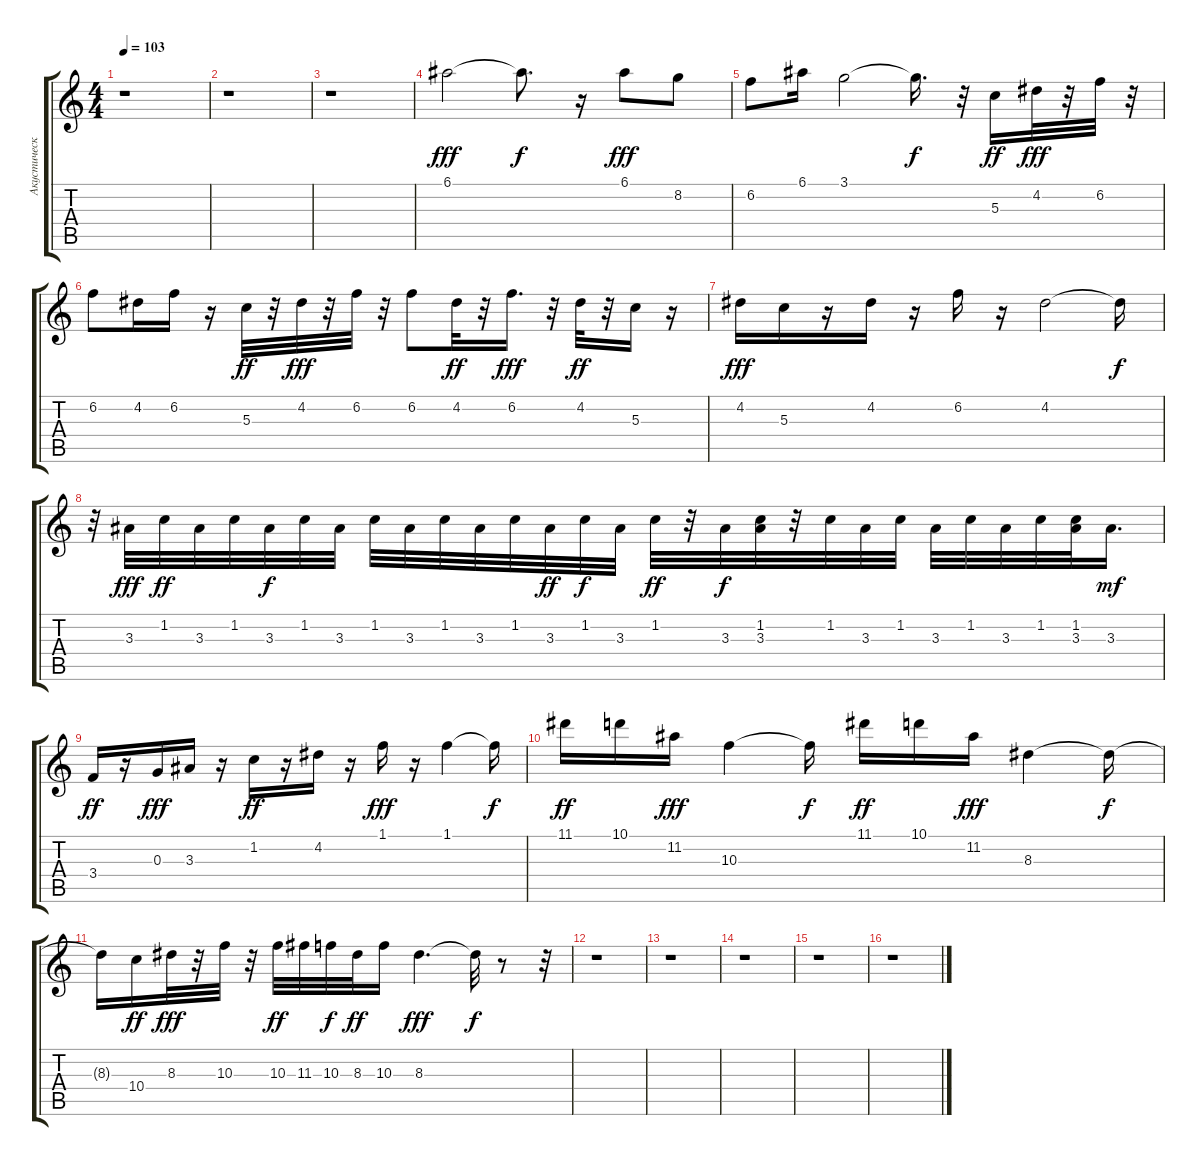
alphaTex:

\track ("Акустический Гранд Роял" "Акустическ") {instrument distortionguitar}
\staff {score tabs}
\tuning (E4 B3 G3 D3 A2 E2) {hide}
\ts (4 4)
\tempo 103
\clef g2
\ks c
r.1{dy f} |
r.1 |
r.1 |
6.1.2{dy fff} 6.1{t}.8{d dy f} r.16 6.1.8{dy fff} 8.2.8 |
6.2.8 6.1.16 3.1.2 3.1{t}.16{d dy f} r.32 5.3.16{dy ff} 4.2.32{dy fff} r.32 6.2.32 r.32 |
6.2.8 4.2.16 6.2.16 r.16 5.3.32{dy ff} r.32 4.2.32{dy fff} r.32 6.2.32 r.32 6.2.8 4.2.32{dy ff} r.32 6.2.16{d dy fff} r.32 4.2.32{dy ff} r.32 5.3.16 r.16 |
4.2.16{dy fff} 5.3.16 r.16 4.2.16 r.16 6.2.16 r.16 4.2.2 4.2{t}.16{dy f} |
r.32 3.3.32{dy fff} 1.2.32{dy ff} 3.3.32 1.2.32 3.3.32{dy f} 1.2.32 3.3.32 1.2.32 3.3.32 1.2.32 3.3.32 1.2.32 3.3.32{dy ff} 1.2.32{dy f} 3.3.32 1.2.32{dy ff} r.32 3.3.32{dy f} (1.2 3.3).32 r.32 1.2.32 3.3.32 1.2.32 3.3.32 1.2.32 3.3.32 1.2.32 (1.2 3.3).32 3.3.16{d dy mf} |
3.4.16{dy ff} r.16 0.3.16{dy fff} 3.3.16 r.16 1.2.16{dy ff} r.16 4.2.16 r.16 1.1.16{dy fff} r.16 1.1.4 1.1{t}.16{dy f} |
11.1.16{dy ff} 10.1.16 11.2.16{dy fff} 10.3.4 10.3{t}.16{dy f} 11.1.16{dy ff} 10.1.16 11.2.16{dy fff} 8.3.4 8.3{t}.16{dy f} |
8.3{t}.16 10.4.16{dy ff} 8.3.32{dy fff} r.32 10.3.32 r.32 10.3.32{dy ff} 11.3.32 10.3.32{dy f} 8.3.32{dy ff} 10.3.16 8.3.4{d dy fff} 8.3{t}.32{dy f} r.8 r.32 |
r.1 |
r.1 |
r.1 |
r.1 |
r.1
